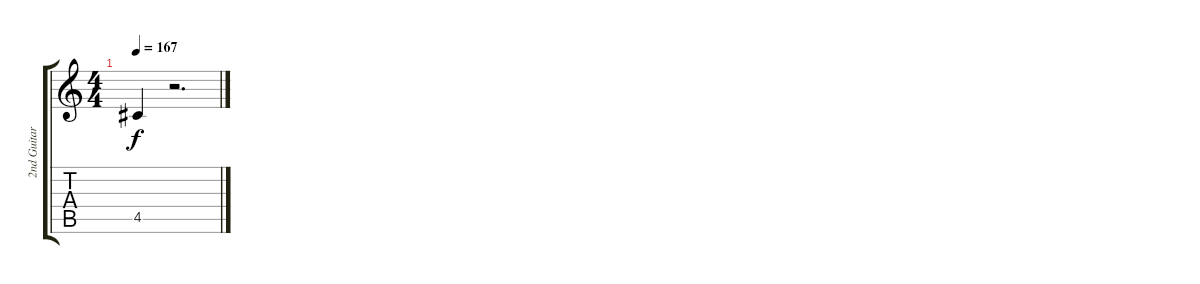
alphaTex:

\track ("2nd Guitar" "2nd Guitar") {instrument overdrivenguitar}
\staff {score tabs}
\tuning (E4 B3 G3 D3 A2 E2) {hide}
\ts (4 4)
\tempo 167
\clef g2
\ks c
4.5{t}.4{dy f} r.2{d}
